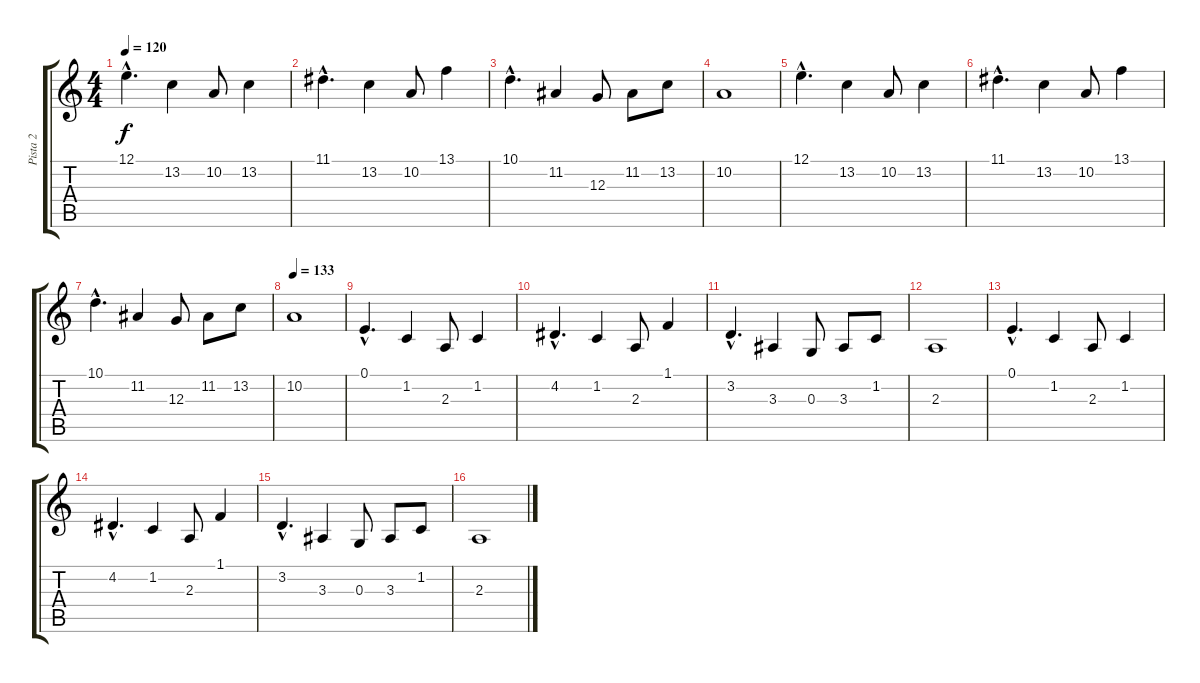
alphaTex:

\track ("Pista 2" "Pista 2") {instrument acousticgrandpiano}
\staff {score tabs}
\tuning (E4 B3 G3 D3 A2 E2) {hide}
\ts (4 4)
\tempo 120
\clef g2
\ks c
12.1{hac}.4{d dy f} 13.2.4 10.2.8 13.2.4 |
11.1{hac}.4{d} 13.2.4 10.2.8 13.1.4 |
10.1{hac}.4{d} 11.2.4 12.3.8 11.2.8 13.2.8 |
10.2.1 |
12.1{hac}.4{d} 13.2.4 10.2.8 13.2.4 |
11.1{hac}.4{d} 13.2.4 10.2.8 13.1.4 |
10.1{hac}.4{d} 11.2.4 12.3.8 11.2.8 13.2.8 |
\tempo 133
10.2.1 |
0.1{hac}.4{d} 1.2.4 2.3.8 1.2.4 |
4.2{hac}.4{d} 1.2.4 2.3.8 1.1.4 |
3.2{hac}.4{d} 3.3.4 0.3.8 3.3.8 1.2.8 |
2.3.1 |
0.1{hac}.4{d} 1.2.4 2.3.8 1.2.4 |
4.2{hac}.4{d} 1.2.4 2.3.8 1.1.4 |
3.2{hac}.4{d} 3.3.4 0.3.8 3.3.8 1.2.8 |
2.3.1
